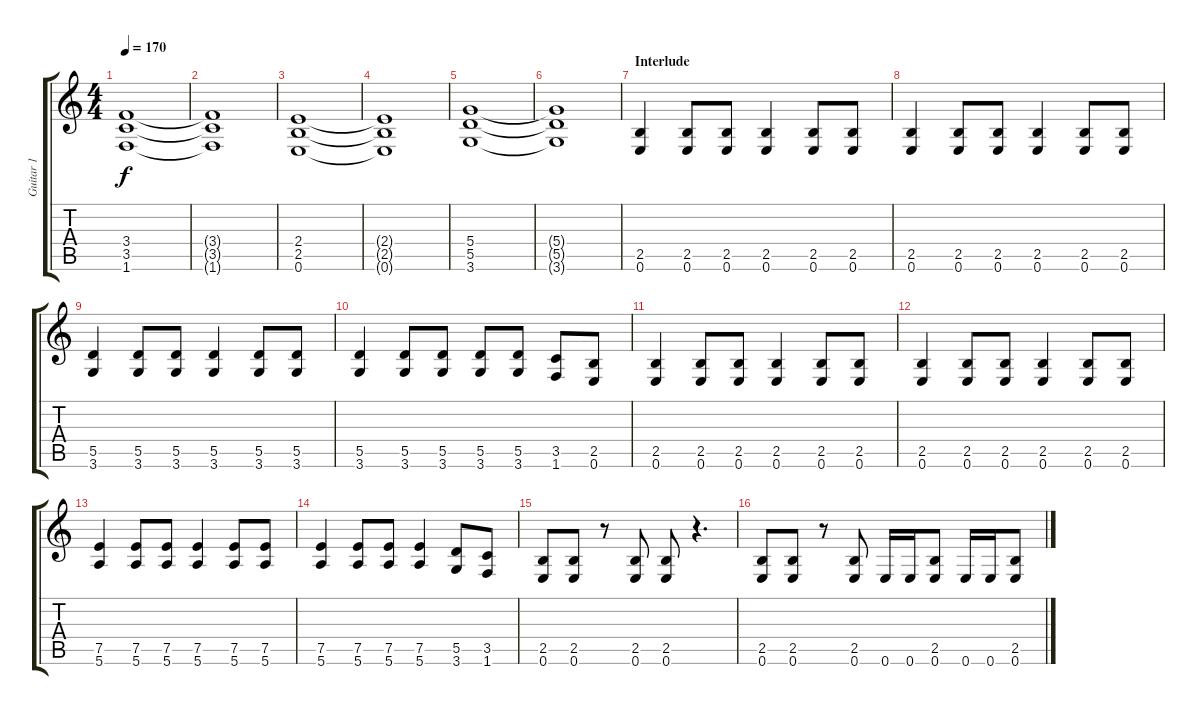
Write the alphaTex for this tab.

\track ("Guitar 1" "Guitar 1") {instrument distortionguitar}
\staff {score tabs}
\tuning (E4 B3 G3 D3 A2 E2) {hide}
\ts (4 4)
\tempo 170
\clef g2
\ks c
(3.4 3.5 1.6).1{dy f} |
(3.4{t} 3.5{t} 1.6{t}).1 |
(2.4 2.5 0.6).1 |
(2.4{t} 2.5{t} 0.6{t}).1 |
(5.4 5.5 3.6).1 |
(5.4{t} 5.5{t} 3.6{t}).1 |
\section ("" "Interlude")
(2.5 0.6).4{instrument electricguitarmuted} (2.5 0.6).8{instrument electricguitarmuted} (2.5 0.6).8{instrument electricguitarmuted} (2.5 0.6).4{instrument electricguitarmuted} (2.5 0.6).8{instrument electricguitarmuted} (2.5 0.6).8{instrument electricguitarmuted} |
(2.5 0.6).4{instrument electricguitarmuted} (2.5 0.6).8{instrument electricguitarmuted} (2.5 0.6).8{instrument electricguitarmuted} (2.5 0.6).4{instrument electricguitarmuted} (2.5 0.6).8{instrument electricguitarmuted} (2.5 0.6).8{instrument electricguitarmuted} |
(5.5 3.6).4{instrument electricguitarmuted} (5.5 3.6).8{instrument electricguitarmuted} (5.5 3.6).8{instrument electricguitarmuted} (5.5 3.6).4{instrument electricguitarmuted} (5.5 3.6).8{instrument electricguitarmuted} (5.5 3.6).8{instrument electricguitarmuted} |
(5.5 3.6).4{instrument electricguitarmuted} (5.5 3.6).8{instrument electricguitarmuted} (5.5 3.6).8{instrument electricguitarmuted} (5.5 3.6).8{instrument electricguitarmuted} (5.5 3.6).8{instrument electricguitarmuted} (3.5 1.6).8{instrument electricguitarmuted} (2.5 0.6).8{instrument electricguitarmuted} |
(2.5 0.6).4{instrument electricguitarmuted} (2.5 0.6).8{instrument electricguitarmuted} (2.5 0.6).8{instrument electricguitarmuted} (2.5 0.6).4{instrument electricguitarmuted} (2.5 0.6).8{instrument electricguitarmuted} (2.5 0.6).8{instrument electricguitarmuted} |
(2.5 0.6).4{instrument electricguitarmuted} (2.5 0.6).8{instrument electricguitarmuted} (2.5 0.6).8{instrument electricguitarmuted} (2.5 0.6).4{instrument electricguitarmuted} (2.5 0.6).8{instrument electricguitarmuted} (2.5 0.6).8{instrument electricguitarmuted} |
(7.5 5.6).4{instrument electricguitarmuted} (7.5 5.6).8{instrument electricguitarmuted} (7.5 5.6).8{instrument electricguitarmuted} (7.5 5.6).4{instrument electricguitarmuted} (7.5 5.6).8{instrument electricguitarmuted} (7.5 5.6).8{instrument electricguitarmuted} |
(7.5 5.6).4{instrument electricguitarmuted} (7.5 5.6).8{instrument electricguitarmuted} (7.5 5.6).8{instrument electricguitarmuted} (7.5 5.6).4{instrument electricguitarmuted} (5.5 3.6).8{instrument electricguitarmuted} (3.5 1.6).8{instrument electricguitarmuted} |
(2.5 0.6).8 (2.5 0.6).8 r.8 (2.5 0.6).8 (2.5 0.6).8 r.4{d} |
(2.5 0.6).8 (2.5 0.6).8 r.8 (2.5 0.6).8 0.6.16 0.6.16 (2.5 0.6).8 0.6.16 0.6.16 (2.5 0.6).8
